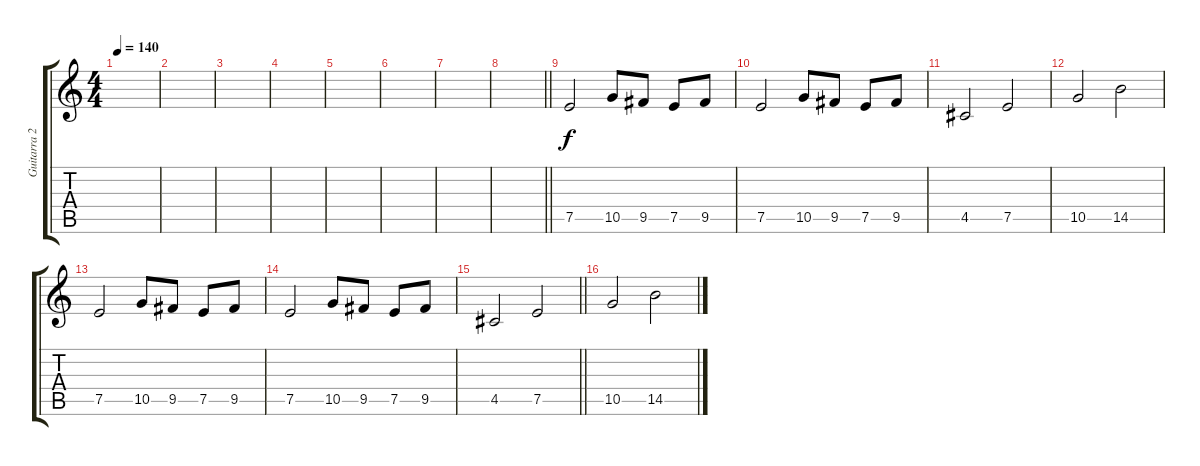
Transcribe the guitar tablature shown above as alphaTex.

\track ("Guitarra 2" "Guitarra 2") {instrument distortionguitar}
\staff {score tabs}
\tuning (E4 B3 G3 D3 A2 E2) {hide}
\ts (4 4)
\tempo 140
\clef g2
\ks c
|
|
|
|
|
|
|
\barLineRight lightlight
|
7.5.2 10.5.8 9.5.8 7.5.8 9.5.8 |
7.5.2 10.5.8 9.5.8 7.5.8 9.5.8 |
4.5.2 7.5.2 |
10.5.2 14.5.2 |
7.5.2 10.5.8 9.5.8 7.5.8 9.5.8 |
7.5.2 10.5.8 9.5.8 7.5.8 9.5.8 |
\barLineRight lightlight
4.5.2 7.5.2 |
10.5.2 14.5.2
